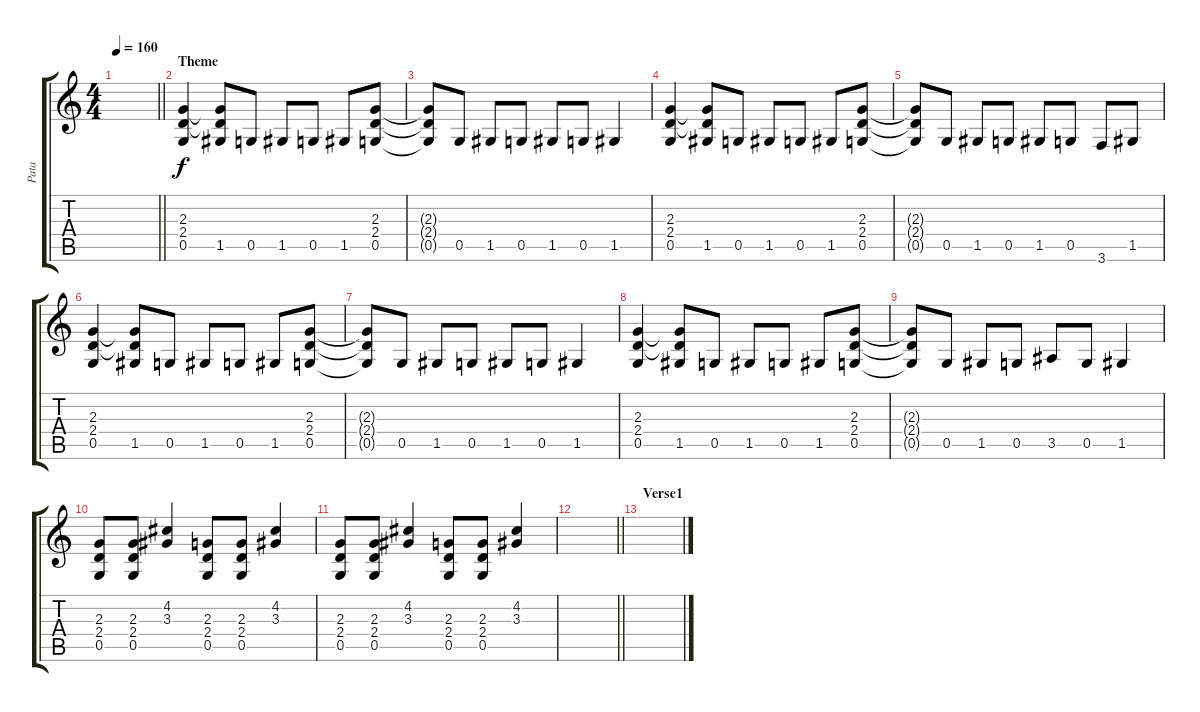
\track ("Pata" "Pata") {instrument overdrivenguitar}
\staff {score tabs}
\tuning (D4 A3 F3 C3 G2 D2) {hide}
\ts (4 4)
\tempo 160
\clef g2
\barLineRight lightlight
\ks c
|
\section ("" "Theme")
(2.3 2.4 0.5).4 (2.3{t} 2.4{t} 1.5).8 0.5.8 1.5.8 0.5.8 1.5.8 (2.3 2.4 0.5).8 |
(2.3{t} 2.4{t} 0.5{t}).8 0.5.8 1.5.8 0.5.8 1.5.8 0.5.8 1.5.4 |
(2.3 2.4 0.5).4 (2.3{t} 2.4{t} 1.5).8 0.5.8 1.5.8 0.5.8 1.5.8 (2.3 2.4 0.5).8 |
(2.3{t} 2.4{t} 0.5{t}).8 0.5.8 1.5.8 0.5.8 1.5.8 0.5.8 3.6.8 1.5.8 |
(2.3 2.4 0.5).4 (2.3{t} 2.4{t} 1.5).8 0.5.8 1.5.8 0.5.8 1.5.8 (2.3 2.4 0.5).8 |
(2.3{t} 2.4{t} 0.5{t}).8 0.5.8 1.5.8 0.5.8 1.5.8 0.5.8 1.5.4 |
(2.3 2.4 0.5).4 (2.3{t} 2.4{t} 1.5).8 0.5.8 1.5.8 0.5.8 1.5.8 (2.3 2.4 0.5).8 |
(2.3{t} 2.4{t} 0.5{t}).8 0.5.8 1.5.8 0.5.8 3.5.8 0.5.8 1.5.4 |
(2.3 2.4 0.5).8 (2.3 2.4 0.5).8 (4.2 3.3).4 (2.3 2.4 0.5).8 (2.3 2.4 0.5).8 (4.2 3.3).4 |
(2.3 2.4 0.5).8 (2.3 2.4 0.5).8 (4.2 3.3).4 (2.3 2.4 0.5).8 (2.3 2.4 0.5).8 (4.2 3.3).4 |
\barLineRight lightlight
|
\section ("" "Verse1")
